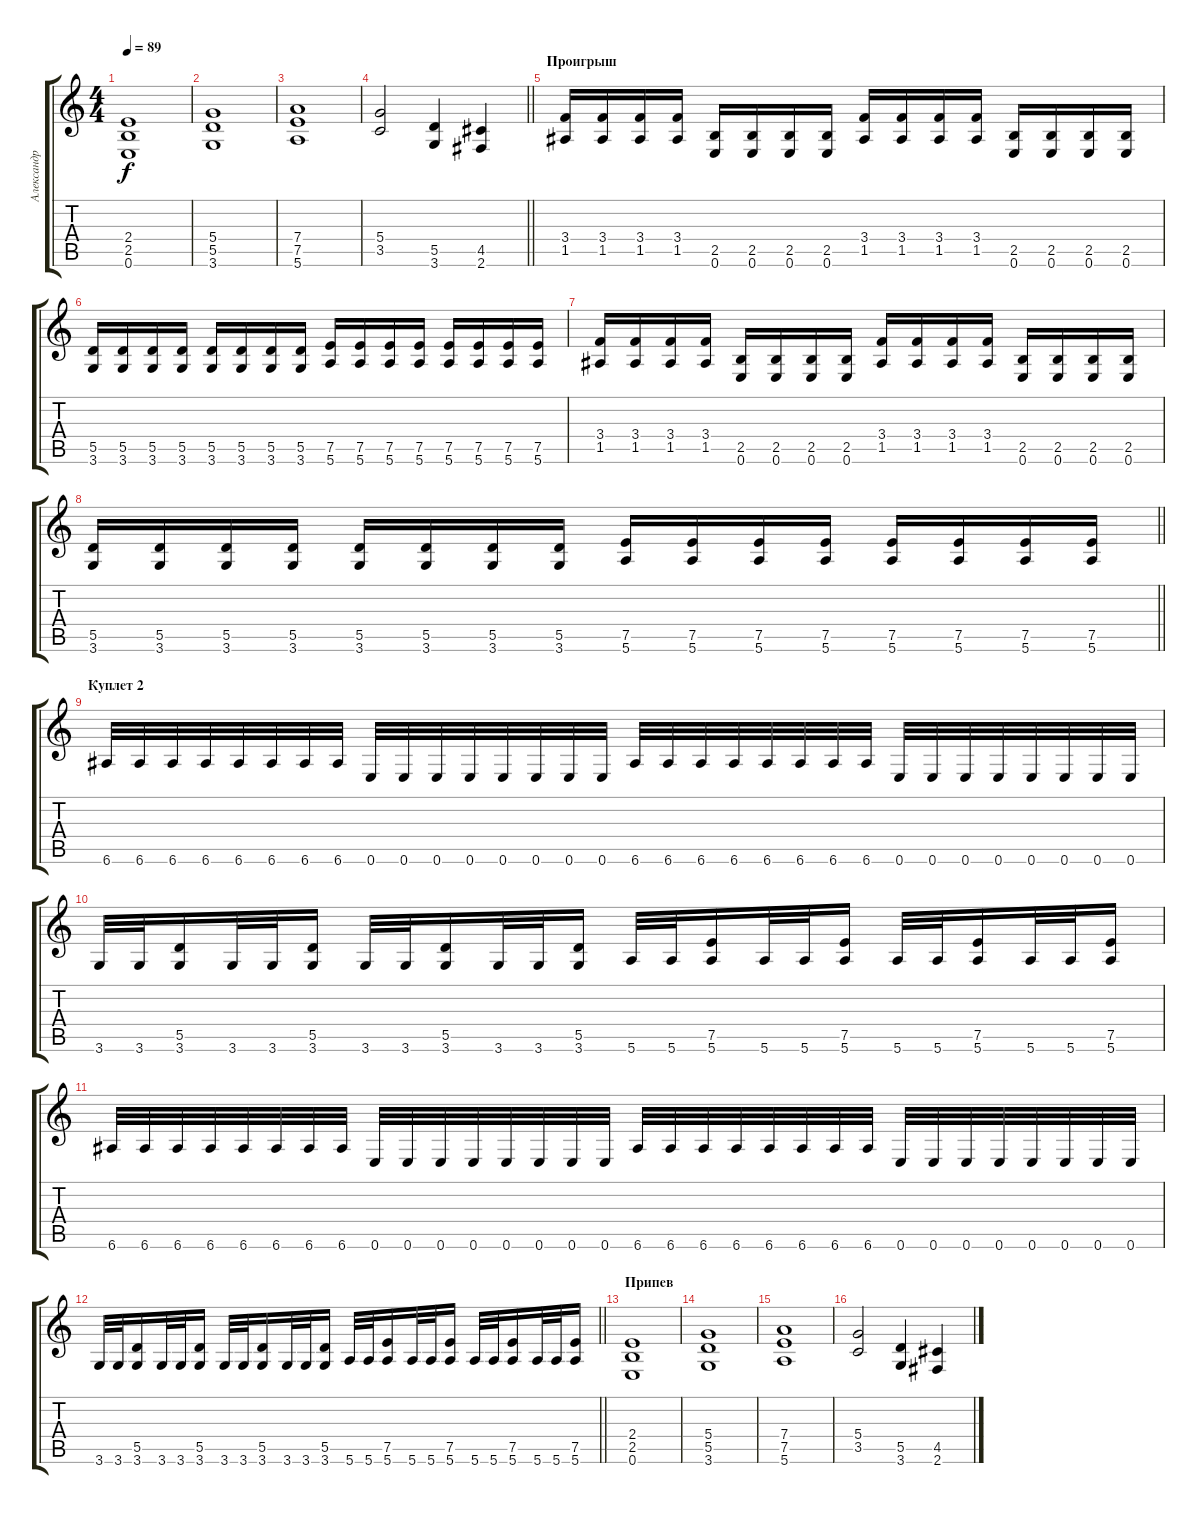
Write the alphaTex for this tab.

\track ("Александр \"Ренегат\" Леонтьев" "Александр ") {instrument distortionguitar}
\staff {score tabs}
\tuning (E4 B3 G3 D3 A2 E2) {hide}
\ts (4 4)
\tempo 89
\clef g2
\ks c
(2.4 2.5 0.6).1{dy f} |
(5.4 5.5 3.6).1 |
(7.4 7.5 5.6).1 |
\barLineRight lightlight
(5.4 3.5).2 (5.5 3.6).4 (4.5 2.6).4 |
\section ("" "Проигрыш")
(3.4 1.5).16 (3.4 1.5).16 (3.4 1.5).16 (3.4 1.5).16 (2.5 0.6).16 (2.5 0.6).16 (2.5 0.6).16 (2.5 0.6).16 (3.4 1.5).16 (3.4 1.5).16 (3.4 1.5).16 (3.4 1.5).16 (2.5 0.6).16 (2.5 0.6).16 (2.5 0.6).16 (2.5 0.6).16 |
(5.5 3.6).16 (5.5 3.6).16 (5.5 3.6).16 (5.5 3.6).16 (5.5 3.6).16 (5.5 3.6).16 (5.5 3.6).16 (5.5 3.6).16 (7.5 5.6).16 (7.5 5.6).16 (7.5 5.6).16 (7.5 5.6).16 (7.5 5.6).16 (7.5 5.6).16 (7.5 5.6).16 (7.5 5.6).16 |
(3.4 1.5).16 (3.4 1.5).16 (3.4 1.5).16 (3.4 1.5).16 (2.5 0.6).16 (2.5 0.6).16 (2.5 0.6).16 (2.5 0.6).16 (3.4 1.5).16 (3.4 1.5).16 (3.4 1.5).16 (3.4 1.5).16 (2.5 0.6).16 (2.5 0.6).16 (2.5 0.6).16 (2.5 0.6).16 |
\barLineRight lightlight
(5.5 3.6).16 (5.5 3.6).16 (5.5 3.6).16 (5.5 3.6).16 (5.5 3.6).16 (5.5 3.6).16 (5.5 3.6).16 (5.5 3.6).16 (7.5 5.6).16 (7.5 5.6).16 (7.5 5.6).16 (7.5 5.6).16 (7.5 5.6).16 (7.5 5.6).16 (7.5 5.6).16 (7.5 5.6).16 |
\section ("" "Куплет 2")
6.6.32 6.6.32 6.6.32 6.6.32 6.6.32 6.6.32 6.6.32 6.6.32 0.6.32 0.6.32 0.6.32 0.6.32 0.6.32 0.6.32 0.6.32 0.6.32 6.6.32 6.6.32 6.6.32 6.6.32 6.6.32 6.6.32 6.6.32 6.6.32 0.6.32 0.6.32 0.6.32 0.6.32 0.6.32 0.6.32 0.6.32 0.6.32 |
3.6.32 3.6.32 (5.5 3.6).16 3.6.32 3.6.32 (5.5 3.6).16 3.6.32 3.6.32 (5.5 3.6).16 3.6.32 3.6.32 (5.5 3.6).16 5.6.32 5.6.32 (7.5 5.6).16 5.6.32 5.6.32 (7.5 5.6).16 5.6.32 5.6.32 (7.5 5.6).16 5.6.32 5.6.32 (7.5 5.6).16 |
6.6.32 6.6.32 6.6.32 6.6.32 6.6.32 6.6.32 6.6.32 6.6.32 0.6.32 0.6.32 0.6.32 0.6.32 0.6.32 0.6.32 0.6.32 0.6.32 6.6.32 6.6.32 6.6.32 6.6.32 6.6.32 6.6.32 6.6.32 6.6.32 0.6.32 0.6.32 0.6.32 0.6.32 0.6.32 0.6.32 0.6.32 0.6.32 |
\barLineRight lightlight
3.6.32 3.6.32 (5.5 3.6).16 3.6.32 3.6.32 (5.5 3.6).16 3.6.32 3.6.32 (5.5 3.6).16 3.6.32 3.6.32 (5.5 3.6).16 5.6.32 5.6.32 (7.5 5.6).16 5.6.32 5.6.32 (7.5 5.6).16 5.6.32 5.6.32 (7.5 5.6).16 5.6.32 5.6.32 (7.5 5.6).16 |
\section ("" "Припев")
(2.4 2.5 0.6).1 |
(5.4 5.5 3.6).1 |
(7.4 7.5 5.6).1 |
(5.4 3.5).2 (5.5 3.6).4 (4.5 2.6).4
